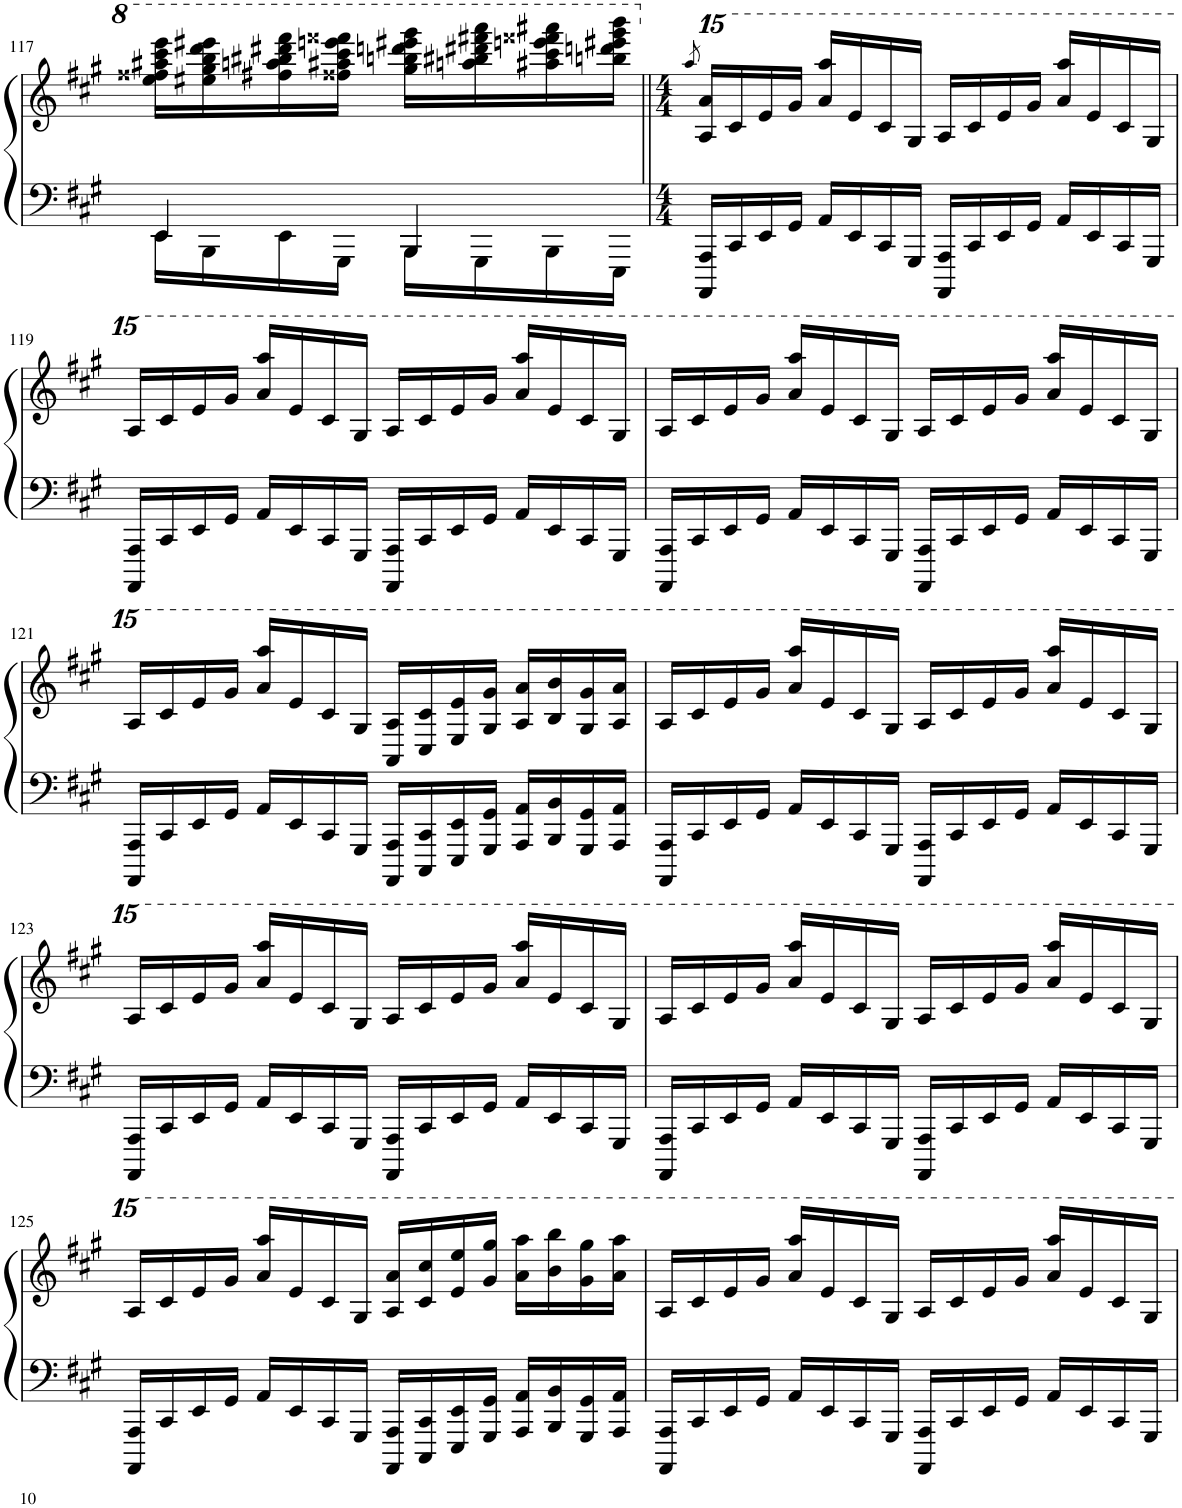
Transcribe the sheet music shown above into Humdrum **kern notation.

**kern	**kern
*part1	*part1
*staff2	*staff1
*I"Piano	*
*I'Pno.	*
!!LO:PB:g=z
*clefF4	*clefG2
*k[f#c#g#]	*k[f#c#g#]
*M2/4	*M2/4
=117	=117
*^	*
4EE/	16EE\LL	16eee\ 16fff##X\ 16aaa#X\ 16cccc#\ 16eeee\LL
.	16BBB\	16eee#X\ 16ggg#\ 16bbb\ 16dddd\ 16eeee#X\
.	16EE\	16fff#X\ 16aaan\ 16bbb#X\ 16dddd#X\ 16ffff#\
.	16GGG#\JJ	16fff##X\ 16aaa#X\ 16cccc#\ 16eeeen\ 16ffff##X\JJ
4BBB/	16BBB\LL	16ggg#\ 16bbbn\ 16ddddn\ 16eeee#X\ 16gggg#\LL
.	16GGG#\	16aaan\ 16bbb#X\ 16dddd#X\ 16ffff#X\ 16aaaa\
.	16BBB\	16aaa#X\ 16cccc#\ 16eeeen\ 16ffff##X\ 16aaaa#X\
.	16EEE\JJ	16bbbn\ 16ddddn\ 16eeee#X\ 16gggg#\ 16bbbb\JJ
*v	*v	*
=118||	=118||
*M4/4	*M4/4
.	8qaaaa/
16AAAA/ 16AAA/LL	16aa/ 16aaa/LL
16CC#/	16ccc#/
16EE/	16eee/
16GG#/JJ	16ggg#/JJ
16AA/LL	16aaa/ 16aaaa/LL
16EE/	16eee/
16CC#/	16ccc#/
16GGG#/JJ	16gg#/JJ
16AAAA/ 16AAA/LL	16aa/LL
16CC#/	16ccc#/
16EE/	16eee/
16GG#/JJ	16ggg#/JJ
16AA/LL	16aaa/ 16aaaa/LL
16EE/	16eee/
16CC#/	16ccc#/
16GGG#/JJ	16gg#/JJ
!!LO:LB:g=z
=119	=119
16AAAA/ 16AAA/LL	16aa/LL
16CC#/	16ccc#/
16EE/	16eee/
16GG#/JJ	16ggg#/JJ
16AA/LL	16aaa/ 16aaaa/LL
16EE/	16eee/
16CC#/	16ccc#/
16GGG#/JJ	16gg#/JJ
16AAAA/ 16AAA/LL	16aa/LL
16CC#/	16ccc#/
16EE/	16eee/
16GG#/JJ	16ggg#/JJ
16AA/LL	16aaa/ 16aaaa/LL
16EE/	16eee/
16CC#/	16ccc#/
16GGG#/JJ	16gg#/JJ
=120	=120
16AAAA/ 16AAA/LL	16aa/LL
16CC#/	16ccc#/
16EE/	16eee/
16GG#/JJ	16ggg#/JJ
16AA/LL	16aaa/ 16aaaa/LL
16EE/	16eee/
16CC#/	16ccc#/
16GGG#/JJ	16gg#/JJ
16AAAA/ 16AAA/LL	16aa/LL
16CC#/	16ccc#/
16EE/	16eee/
16GG#/JJ	16ggg#/JJ
16AA/LL	16aaa/ 16aaaa/LL
16EE/	16eee/
16CC#/	16ccc#/
16GGG#/JJ	16gg#/JJ
!!LO:LB:g=z
=121	=121
16AAAA/ 16AAA/LL	16aa/LL
16CC#/	16ccc#/
16EE/	16eee/
16GG#/JJ	16ggg#/JJ
16AA/LL	16aaa/ 16aaaa/LL
16EE/	16eee/
16CC#/	16ccc#/
16GGG#/JJ	16gg#/JJ
16AAAA/ 16AAA/LL	16a/ 16aa/LL
16CCC#/ 16CC#/	16cc#/ 16ccc#/
16EEE/ 16EE/	16ee/ 16eee/
16GGG#/ 16GG#/JJ	16gg#/ 16ggg#/JJ
16AAA/ 16AA/LL	16aa/ 16aaa/LL
16BBB/ 16BB/	16bb/ 16bbb/
16GGG#/ 16GG#/	16gg#/ 16ggg#/
16AAA/ 16AA/JJ	16aa/ 16aaa/JJ
=122	=122
16AAAA/ 16AAA/LL	16aa/LL
16CC#/	16ccc#/
16EE/	16eee/
16GG#/JJ	16ggg#/JJ
16AA/LL	16aaa/ 16aaaa/LL
16EE/	16eee/
16CC#/	16ccc#/
16GGG#/JJ	16gg#/JJ
16AAAA/ 16AAA/LL	16aa/LL
16CC#/	16ccc#/
16EE/	16eee/
16GG#/JJ	16ggg#/JJ
16AA/LL	16aaa/ 16aaaa/LL
16EE/	16eee/
16CC#/	16ccc#/
16GGG#/JJ	16gg#/JJ
!!LO:LB:g=z
=123	=123
16AAAA/ 16AAA/LL	16aa/LL
16CC#/	16ccc#/
16EE/	16eee/
16GG#/JJ	16ggg#/JJ
16AA/LL	16aaa/ 16aaaa/LL
16EE/	16eee/
16CC#/	16ccc#/
16GGG#/JJ	16gg#/JJ
16AAAA/ 16AAA/LL	16aa/LL
16CC#/	16ccc#/
16EE/	16eee/
16GG#/JJ	16ggg#/JJ
16AA/LL	16aaa/ 16aaaa/LL
16EE/	16eee/
16CC#/	16ccc#/
16GGG#/JJ	16gg#/JJ
=124	=124
16AAAA/ 16AAA/LL	16aa/LL
16CC#/	16ccc#/
16EE/	16eee/
16GG#/JJ	16ggg#/JJ
16AA/LL	16aaa/ 16aaaa/LL
16EE/	16eee/
16CC#/	16ccc#/
16GGG#/JJ	16gg#/JJ
16AAAA/ 16AAA/LL	16aa/LL
16CC#/	16ccc#/
16EE/	16eee/
16GG#/JJ	16ggg#/JJ
16AA/LL	16aaa/ 16aaaa/LL
16EE/	16eee/
16CC#/	16ccc#/
16GGG#/JJ	16gg#/JJ
!!LO:LB:g=z
=125	=125
16AAAA/ 16AAA/LL	16aa/LL
16CC#/	16ccc#/
16EE/	16eee/
16GG#/JJ	16ggg#/JJ
16AA/LL	16aaa/ 16aaaa/LL
16EE/	16eee/
16CC#/	16ccc#/
16GGG#/JJ	16gg#/JJ
16AAAA/ 16AAA/LL	16aa/ 16aaa/LL
16CCC#/ 16CC#/	16ccc#/ 16cccc#/
16EEE/ 16EE/	16eee/ 16eeee/
16GGG#/ 16GG#/JJ	16ggg#/ 16gggg#/JJ
16AAA/ 16AA/LL	16aaa\ 16aaaa\LL
16BBB/ 16BB/	16bbb\ 16bbbb\
16GGG#/ 16GG#/	16ggg#\ 16gggg#\
16AAA/ 16AA/JJ	16aaa\ 16aaaa\JJ
=126	=126
16AAAA/ 16AAA/LL	16aa/LL
16CC#/	16ccc#/
16EE/	16eee/
16GG#/JJ	16ggg#/JJ
16AA/LL	16aaa/ 16aaaa/LL
16EE/	16eee/
16CC#/	16ccc#/
16GGG#/JJ	16gg#/JJ
16AAAA/ 16AAA/LL	16aa/LL
16CC#/	16ccc#/
16EE/	16eee/
16GG#/JJ	16ggg#/JJ
16AA/LL	16aaa/ 16aaaa/LL
16EE/	16eee/
16CC#/	16ccc#/
16GGG#/JJ	16gg#/JJ
=	=
*-	*-
